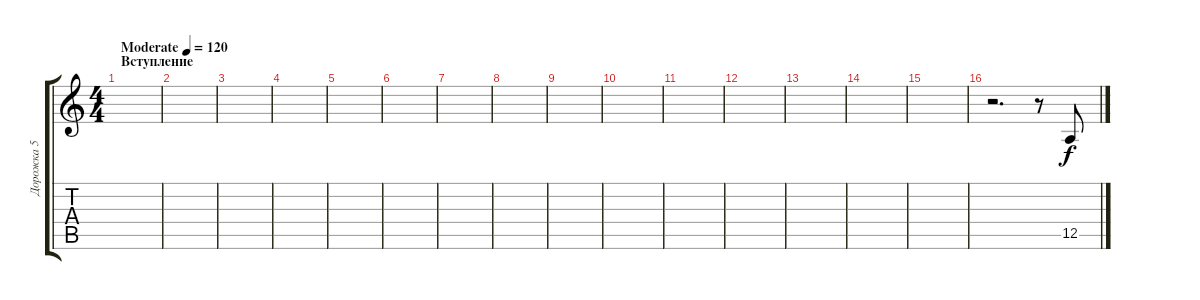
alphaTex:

\track ("Дорожка 5" "Дорожка 5") {instrument vibraphone}
\staff {score tabs}
\tuning (E4 B3 G3 D3 A2 E2) {hide}
\ts (4 4)
\section ("" "Вступление")
\tempo (120 "Moderate")
\clef g2
\ks c
|
|
|
|
|
|
|
|
|
|
|
|
|
|
|
r.2{d} r.8 12.5.8
